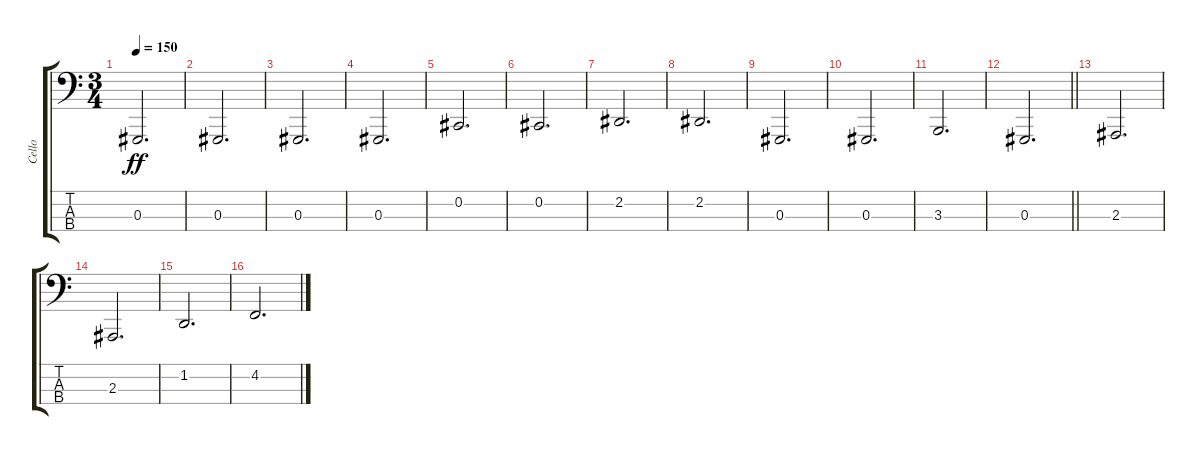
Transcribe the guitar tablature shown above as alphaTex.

\track ("Cello" "Cello") {instrument cello}
\staff {score tabs}
\tuning (Gb2 Db2 Ab1 Eb1) {hide}
\ts (3 4)
\tempo 150
\clef f4
\ks c
0.3.2{d dy ff instrument cello} |
0.3.2{d} |
0.3.2{d} |
0.3.2{d} |
0.2.2{d} |
0.2.2{d} |
2.2.2{d} |
2.2.2{d} |
0.3.2{d} |
0.3.2{d} |
3.3.2{d} |
\barLineRight lightlight
0.3.2{d} |
\section ("" "")
2.3.2{d} |
2.3.2{d} |
1.2.2{d} |
4.2.2{d}
